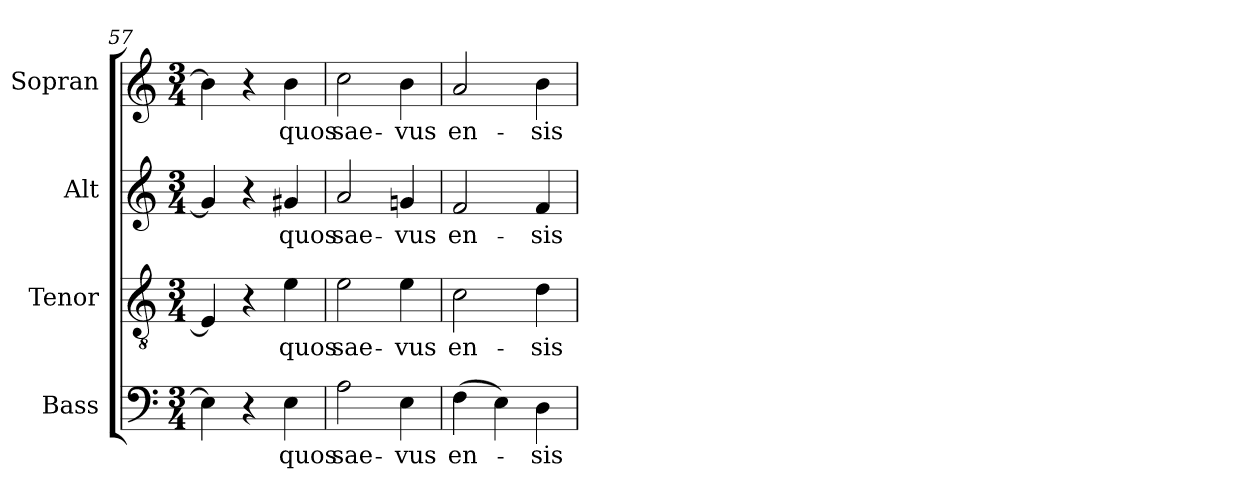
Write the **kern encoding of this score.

**kern	**text	**kern	**text	**kern	**text	**kern	**text
*part4	*part4	*part3	*part3	*part2	*part2	*part1	*part1
*staff4	*staff4	*staff3	*staff3	*staff2	*staff2	*staff1	*staff1
*I"Bass	*	*I"Tenor	*	*I"Alt	*	*I"Sopran	*
*I'B.	*	*I'T.	*	*I'A.	*	*I'S.	*
!!LO:PB:g=z
*clefF4	*	*clefGv2	*	*clefG2	*	*clefG2	*
*k[]	*	*k[]	*	*k[]	*	*k[]	*
*C:	*	*C:	*	*C:	*	*C:	*
*M3/4	*	*M3/4	*	*M3/4	*	*M3/4	*
=57	=57	=57	=57	=57	=57	=57	=57
4E\]	.	4E/]	.	4g#/]	.	4b\]	.
4r	.	4r	.	4r	.	4r	.
!	!LO:LY:b	!	!LO:LY:b	!	!LO:LY:b	!	!LO:LY:b
4E\	quos	4e\	quos	4g#X/	quos	4b\	quos
=58	=58	=58	=58	=58	=58	=58	=58
!	!LO:LY:b	!	!LO:LY:b	!	!LO:LY:b	!	!LO:LY:b
2A\	sae-	2e\	sae-	2a/	sae-	2cc\	sae-
!	!LO:LY:b	!	!LO:LY:b	!	!LO:LY:b	!	!LO:LY:b
4E\	-vus	4e\	-vus	4gn/	-vus	4b\	-vus
=59	=59	=59	=59	=59	=59	=59	=59
!	!LO:LY:b	!	!LO:LY:b	!	!LO:LY:b	!	!LO:LY:b
(>4F\	en-	2c\	en-	2f/	en-	2a/	en-
4E\)	.	.	.	.	.	.	.
!	!LO:LY:b	!	!LO:LY:b	!	!LO:LY:b	!	!LO:LY:b
4D\	-sis	4d\	-sis	4f/	-sis	4b\	-sis
=	=	=	=	=	=	=	=
*-	*-	*-	*-	*-	*-	*-	*-
